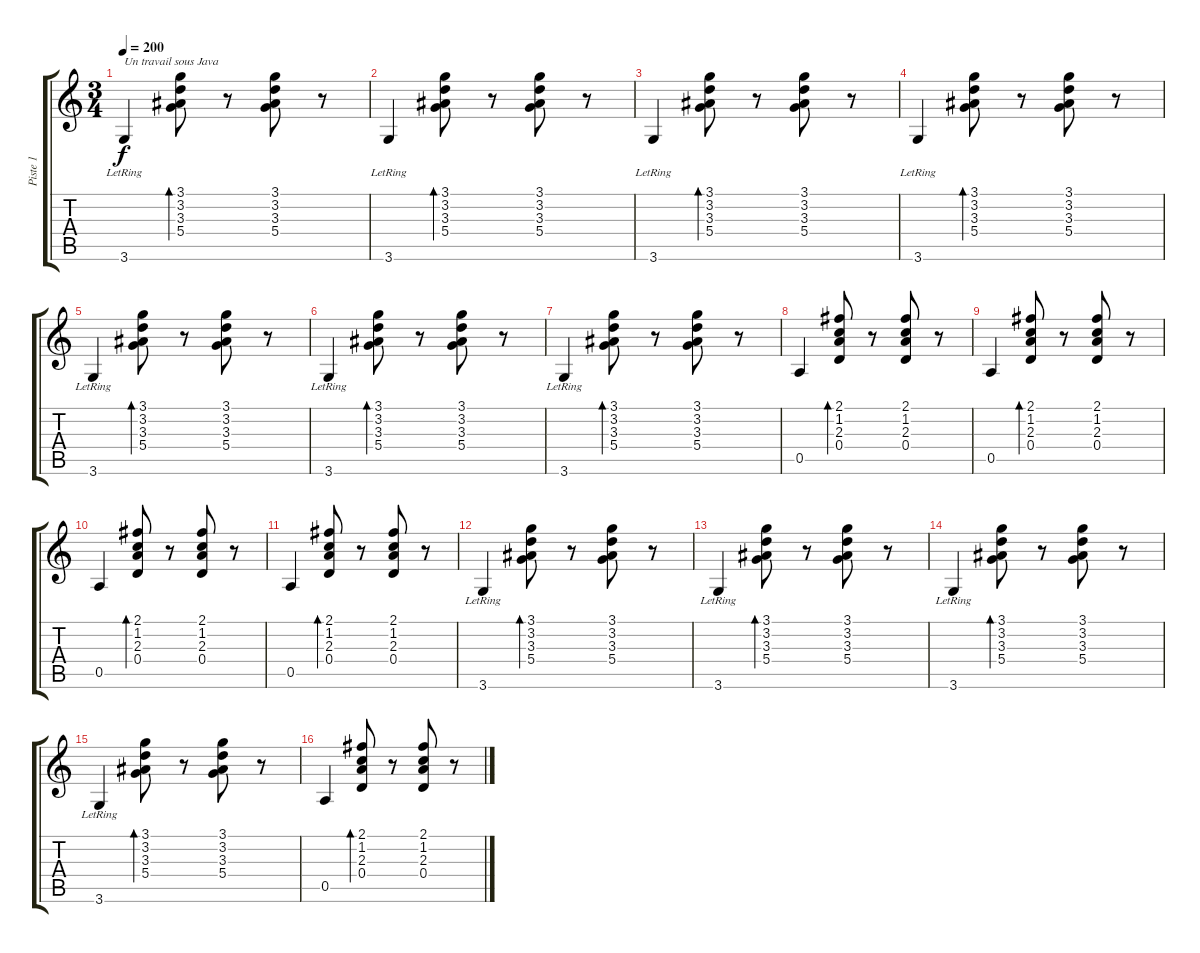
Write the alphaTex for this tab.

\track ("Piste 1" "Piste 1") {instrument acousticguitarnylon}
\staff {score tabs}
\tuning (E4 B3 G3 D3 A2 E2) {hide}
\ts (3 4)
\tempo 200
\clef g2
\ks c
3.6{lr}.4{txt "Un travail sous Java" dy f instrument acousticguitarnylon} (3.1 3.2 3.3 5.4).8{bd 30} r.8 (3.1 3.2 3.3 5.4).8 r.8 |
3.6{lr}.4 (3.1 3.2 3.3 5.4).8{bd 30} r.8 (3.1 3.2 3.3 5.4).8 r.8 |
3.6{lr}.4 (3.1 3.2 3.3 5.4).8{bd 30} r.8 (3.1 3.2 3.3 5.4).8 r.8 |
3.6{lr}.4 (3.1 3.2 3.3 5.4).8{bd 30 txt ""} r.8 (3.1 3.2 3.3 5.4).8 r.8 |
3.6{lr}.4 (3.1 3.2 3.3 5.4).8{bd 30} r.8 (3.1 3.2 3.3 5.4).8 r.8 |
3.6{lr}.4 (3.1 3.2 3.3 5.4).8{bd 30} r.8 (3.1 3.2 3.3 5.4).8 r.8 |
3.6{lr}.4 (3.1 3.2 3.3 5.4).8{bd 30} r.8 (3.1 3.2 3.3 5.4).8 r.8 |
0.5.4 (2.1 1.2 2.3 0.4).8{bd 30} r.8 (2.1 1.2 2.3 0.4).8 r.8 |
0.5.4 (2.1 1.2 2.3 0.4).8{bd 30} r.8 (2.1 1.2 2.3 0.4).8 r.8 |
0.5.4 (2.1 1.2 2.3 0.4).8{bd 30} r.8 (2.1 1.2 2.3 0.4).8 r.8 |
0.5.4 (2.1 1.2 2.3 0.4).8{bd 30} r.8 (2.1 1.2 2.3 0.4).8 r.8 |
3.6{lr}.4 (3.1 3.2 3.3 5.4).8{bd 30} r.8 (3.1 3.2 3.3 5.4).8 r.8 |
3.6{lr}.4 (3.1 3.2 3.3 5.4).8{bd 30} r.8 (3.1 3.2 3.3 5.4).8 r.8 |
3.6{lr}.4 (3.1 3.2 3.3 5.4).8{bd 30} r.8 (3.1 3.2 3.3 5.4).8 r.8 |
3.6{lr}.4 (3.1 3.2 3.3 5.4).8{bd 30} r.8 (3.1 3.2 3.3 5.4).8 r.8 |
0.5.4 (2.1 1.2 2.3 0.4).8{bd 30} r.8 (2.1 1.2 2.3 0.4).8 r.8
